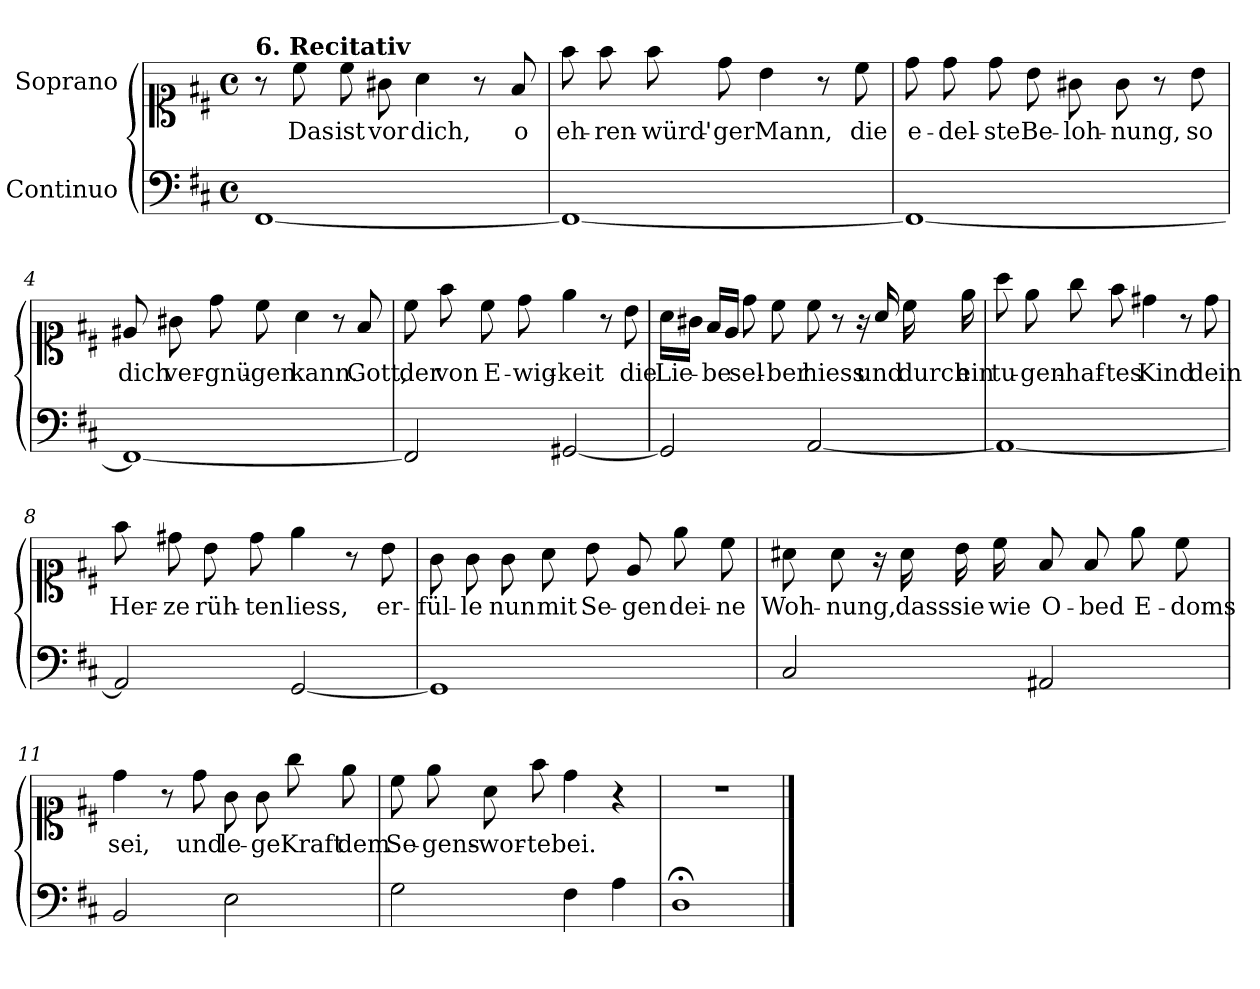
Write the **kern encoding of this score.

**kern	**kern	**text
*part2	*part1	*part1
*staff2	*staff1	*staff1
*I"Continuo	*I"Soprano	*
*clefF4	*clefC1	*
*k[f#c#]	*k[f#c#]	*
*M4/4	*M4/4	*
*met(c)	*met(c)	*
=1	=1	=1
!	!LO:TX:a:B:t=6. Recitativ	!
[1FF#	8r	.
!	!	!LO:LY:b
.	8cc#\	Das
!	!	!LO:LY:b
.	8cc#\	ist
!	!	!LO:LY:b
.	8g#X\	vor
!	!	!LO:LY:b
.	4a\	dich,
.	8r	.
!	!	!LO:LY:b
.	8f#/	o
=2	=2	=2
!	!	!LO:LY:b
1FF#_	8ff#\	eh-
!	!	!LO:LY:b
.	8ff#\	-ren-
!	!	!LO:LY:b
.	8ff#\	-würd'-
!	!	!LO:LY:b
.	8dd\	-ger
!	!	!LO:LY:b
.	4b\	Mann,
.	8r	.
!	!	!LO:LY:b
.	8cc#\	die
=3	=3	=3
!	!	!LO:LY:b
1FF#_	8dd\	e-
!	!	!LO:LY:b
.	8dd\	-del-
!	!	!LO:LY:b
.	8dd\	-ste
!	!	!LO:LY:b
.	8b\	Be-
!	!	!LO:LY:b
.	8g#X\	-loh-
!	!	!LO:LY:b
.	8g#\	-nung,
.	8r	.
!	!	!LO:LY:b
.	8b\	so
!!LO:LB:g=z
=4	=4	=4
!	!	!LO:LY:b
1FF#_	8e#X/	dich
!	!	!LO:LY:b
.	8g#X\	ver-
!	!	!LO:LY:b
.	8dd\	-gnü-
!	!	!LO:LY:b
.	8cc#\	-gen
!	!	!LO:LY:b
.	4a\	kann.
.	8r	.
!	!	!LO:LY:b
.	8f#/	Gott,
=5	=5	=5
!	!	!LO:LY:b
2FF#/]	8cc#\	der
!	!	!LO:LY:b
.	8ff#\	von
!	!	!LO:LY:b
.	8cc#\	E-
!	!	!LO:LY:b
.	8dd\	-wig-
!	!	!LO:LY:b
[2GG#X/	4ee\	-keit
.	8r	.
!	!	!LO:LY:b
.	8b\	die
=6	=6	=6
!	!	!LO:LY:b
2GG#/]	16a\LL	Lie-
.	16g#X\JJ	.
!	!	!LO:LY:b
.	16f#/LL	-be
.	16e/JJ	.
!	!	!LO:LY:b
.	8dd\	sel-
!	!	!LO:LY:b
.	8cc#\	-ber
!	!	!LO:LY:b
[2AA/	8cc#\	hiess
.	8r	.
.	16r	.
!	!	!LO:LY:b
.	16a/	und
!	!	!LO:LY:b
.	16cc#\	durch
!	!	!LO:LY:b
.	16ee\	ein
!!LO:LB:g=z
=7	=7	=7
!	!	!LO:LY:b
1AA_	8aa\	tu-
!	!	!LO:LY:b
.	8ee\	-gen-
!	!	!LO:LY:b
.	8gg\	-haf-
!	!	!LO:LY:b
.	8ff#\	-tes
!	!	!LO:LY:b
.	4dd#X\	Kind
.	8r	.
!	!	!LO:LY:b
.	8dd#\	dein
=8	=8	=8
!	!	!LO:LY:b
2AA/]	8ff#\	Her-
!	!	!LO:LY:b
.	8dd#X\	-ze
!	!	!LO:LY:b
.	8b\	rüh-
!	!	!LO:LY:b
.	8dd#\	-ten
!	!	!LO:LY:b
[2GG/	4ee\	liess,
.	8r	.
!	!	!LO:LY:b
.	8b\	er-
=9	=9	=9
!	!	!LO:LY:b
1GG]	8g\	-fül-
!	!	!LO:LY:b
.	8g\	-le
!	!	!LO:LY:b
.	8g\	nun
!	!	!LO:LY:b
.	8a\	mit
!	!	!LO:LY:b
.	8b\	Se-
!	!	!LO:LY:b
.	8e/	-gen
!	!	!LO:LY:b
.	8ee\	dei-
!	!	!LO:LY:b
.	8cc#\	-ne
!!LO:LB:g=z
=10	=10	=10
!	!	!LO:LY:b
2C#/	8a#X\	Woh-
!	!	!LO:LY:b
.	8a#\	-nung,
.	16r	.
!	!	!LO:LY:b
.	16a#\	dass
!	!	!LO:LY:b
.	16b\	sie
!	!	!LO:LY:b
.	16cc#\	wie
!	!	!LO:LY:b
2AA#X/	8f#/	O-
!	!	!LO:LY:b
.	8f#/	-bed
!	!	!LO:LY:b
.	8ee\	E-
!	!	!LO:LY:b
.	8cc#\	-doms
=11	=11	=11
!	!	!LO:LY:b
2BB/	4dd\	sei,
.	8r	.
!	!	!LO:LY:b
.	8dd\	und
!	!	!LO:LY:b
2E\	8g\	le-
!	!	!LO:LY:b
.	8g\	-ge
!	!	!LO:LY:b
.	8gg\	Kraft
!	!	!LO:LY:b
.	8ee\	dem
=12	=12	=12
!	!	!LO:LY:b
2G\	8cc#\	Se-
!	!	!LO:LY:b
.	8ee\	-gens-
!	!	!LO:LY:b
.	8a\	-wor-
!	!	!LO:LY:b
.	8ff#\	-te
!	!	!LO:LY:b
4F#\	4dd\	bei.
4A\	4r	.
=13	=13	=13
1D;<	1r	.
==	==	==
*-	*-	*-
